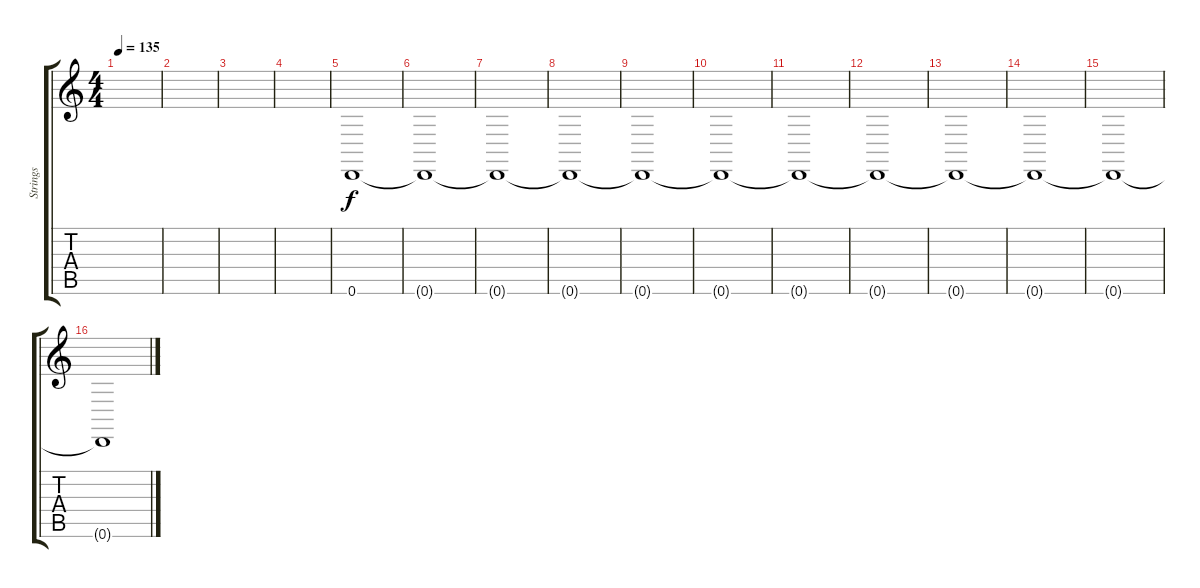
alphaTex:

\track ("Strings" "Strings") {instrument tremolostrings}
\staff {score tabs}
\tuning (E4 B3 G3 D3 A2 D2) {hide}
\ts (4 4)
\tempo 135
\clef g2
\ks c
|
|
|
|
0.6.1 |
0.6{t}.1 |
0.6{t}.1 |
0.6{t}.1 |
0.6{t}.1 |
0.6{t}.1 |
0.6{t}.1 |
0.6{t}.1 |
0.6{t}.1 |
0.6{t}.1 |
0.6{t}.1 |
0.6{t}.1
